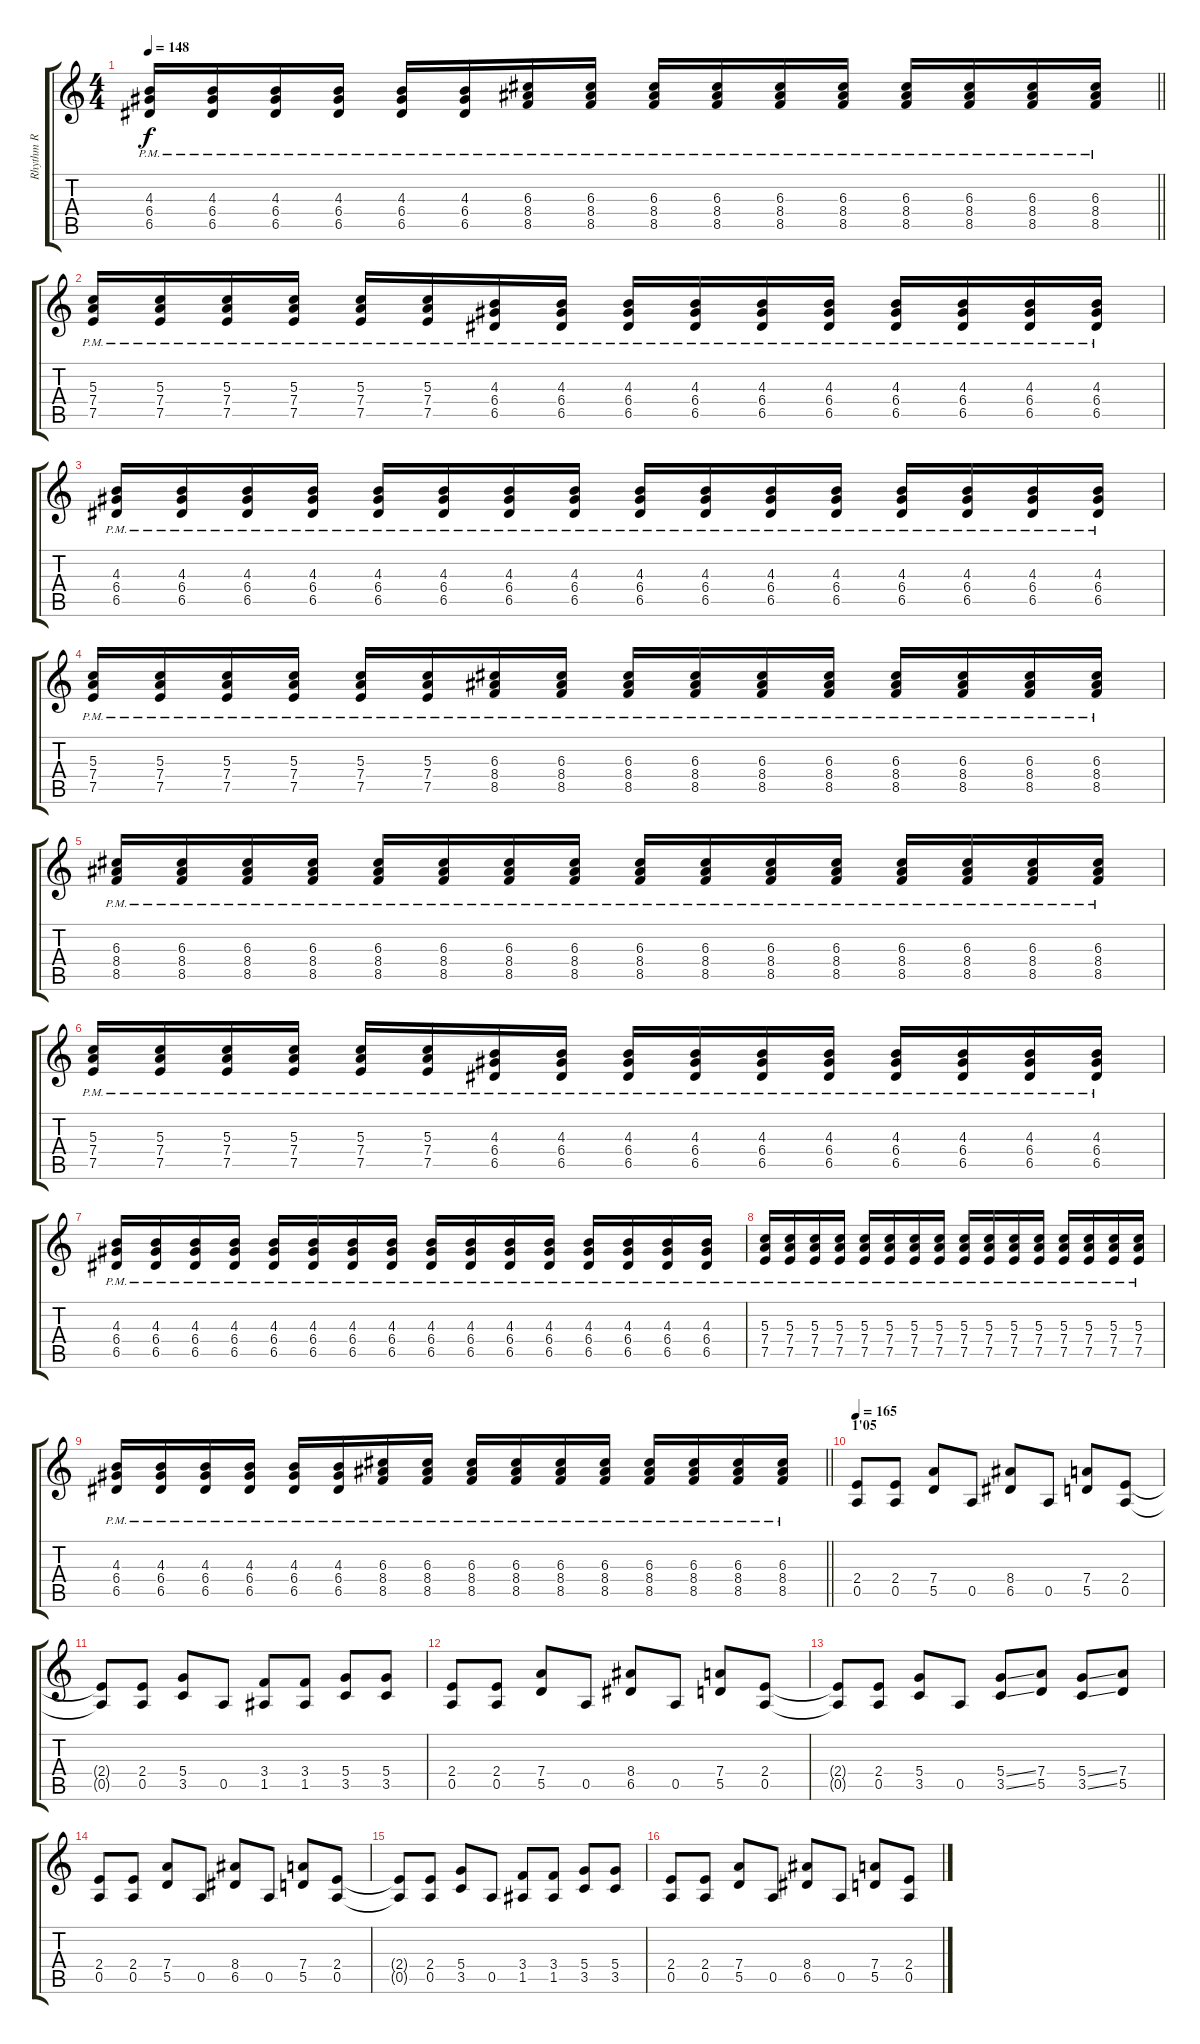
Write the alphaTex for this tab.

\track ("Rhythm R" "Rhythm R") {instrument distortionguitar}
\staff {score tabs}
\tuning (E4 B3 G3 D3 A2 E2) {hide}
\ts (4 4)
\tempo 148
\clef g2
\barLineRight lightlight
\ks c
(4.3{pm} 6.4{pm} 6.5{pm}).16{dy f} (4.3{pm} 6.4{pm} 6.5{pm}).16 (4.3{pm} 6.4{pm} 6.5{pm}).16 (4.3{pm} 6.4{pm} 6.5{pm}).16 (4.3{pm} 6.4{pm} 6.5{pm}).16 (4.3{pm} 6.4{pm} 6.5{pm}).16 (6.3{pm} 8.4{pm} 8.5{pm}).16 (6.3{pm} 8.4{pm} 8.5{pm}).16 (6.3{pm} 8.4{pm} 8.5{pm}).16 (6.3{pm} 8.4{pm} 8.5{pm}).16 (6.3{pm} 8.4{pm} 8.5{pm}).16 (6.3{pm} 8.4{pm} 8.5{pm}).16 (6.3{pm} 8.4{pm} 8.5{pm}).16 (6.3{pm} 8.4{pm} 8.5{pm}).16 (6.3{pm} 8.4{pm} 8.5{pm}).16 (6.3{pm} 8.4{pm} 8.5{pm}).16 |
(5.3{pm} 7.4{pm} 7.5{pm}).16 (5.3{pm} 7.4{pm} 7.5{pm}).16 (5.3{pm} 7.4{pm} 7.5{pm}).16 (5.3{pm} 7.4{pm} 7.5{pm}).16 (5.3{pm} 7.4{pm} 7.5{pm}).16 (5.3{pm} 7.4{pm} 7.5{pm}).16 (4.3{pm} 6.4{pm} 6.5{pm}).16 (4.3{pm} 6.4{pm} 6.5{pm}).16 (4.3{pm} 6.4{pm} 6.5{pm}).16 (4.3{pm} 6.4{pm} 6.5{pm}).16 (4.3{pm} 6.4{pm} 6.5{pm}).16 (4.3{pm} 6.4{pm} 6.5{pm}).16 (4.3{pm} 6.4{pm} 6.5{pm}).16 (4.3{pm} 6.4{pm} 6.5{pm}).16 (4.3{pm} 6.4{pm} 6.5{pm}).16 (4.3{pm} 6.4{pm} 6.5{pm}).16 |
(4.3{pm} 6.4{pm} 6.5{pm}).16 (4.3{pm} 6.4{pm} 6.5{pm}).16 (4.3{pm} 6.4{pm} 6.5{pm}).16 (4.3{pm} 6.4{pm} 6.5{pm}).16 (4.3{pm} 6.4{pm} 6.5{pm}).16 (4.3{pm} 6.4{pm} 6.5{pm}).16 (4.3{pm} 6.4{pm} 6.5{pm}).16 (4.3{pm} 6.4{pm} 6.5{pm}).16 (4.3{pm} 6.4{pm} 6.5{pm}).16 (4.3{pm} 6.4{pm} 6.5{pm}).16 (4.3{pm} 6.4{pm} 6.5{pm}).16 (4.3{pm} 6.4{pm} 6.5{pm}).16 (4.3{pm} 6.4{pm} 6.5{pm}).16 (4.3{pm} 6.4{pm} 6.5{pm}).16 (4.3{pm} 6.4{pm} 6.5{pm}).16 (4.3{pm} 6.4{pm} 6.5{pm}).16 |
(5.3{pm} 7.4{pm} 7.5{pm}).16 (5.3{pm} 7.4{pm} 7.5{pm}).16 (5.3{pm} 7.4{pm} 7.5{pm}).16 (5.3{pm} 7.4{pm} 7.5{pm}).16 (5.3{pm} 7.4{pm} 7.5{pm}).16 (5.3{pm} 7.4{pm} 7.5{pm}).16 (6.3{pm} 8.4{pm} 8.5{pm}).16 (6.3{pm} 8.4{pm} 8.5{pm}).16 (6.3{pm} 8.4{pm} 8.5{pm}).16 (6.3{pm} 8.4{pm} 8.5{pm}).16 (6.3{pm} 8.4{pm} 8.5{pm}).16 (6.3{pm} 8.4{pm} 8.5{pm}).16 (6.3{pm} 8.4{pm} 8.5{pm}).16 (6.3{pm} 8.4{pm} 8.5{pm}).16 (6.3{pm} 8.4{pm} 8.5{pm}).16 (6.3{pm} 8.4{pm} 8.5{pm}).16 |
(6.3{pm} 8.4{pm} 8.5{pm}).16 (6.3{pm} 8.4{pm} 8.5{pm}).16 (6.3{pm} 8.4{pm} 8.5{pm}).16 (6.3{pm} 8.4{pm} 8.5{pm}).16 (6.3{pm} 8.4{pm} 8.5{pm}).16 (6.3{pm} 8.4{pm} 8.5{pm}).16 (6.3{pm} 8.4{pm} 8.5{pm}).16 (6.3{pm} 8.4{pm} 8.5{pm}).16 (6.3{pm} 8.4{pm} 8.5{pm}).16 (6.3{pm} 8.4{pm} 8.5{pm}).16 (6.3{pm} 8.4{pm} 8.5{pm}).16 (6.3{pm} 8.4{pm} 8.5{pm}).16 (6.3{pm} 8.4{pm} 8.5{pm}).16 (6.3{pm} 8.4{pm} 8.5{pm}).16 (6.3{pm} 8.4{pm} 8.5{pm}).16 (6.3{pm} 8.4{pm} 8.5{pm}).16 |
(5.3{pm} 7.4{pm} 7.5{pm}).16 (5.3{pm} 7.4{pm} 7.5{pm}).16 (5.3{pm} 7.4{pm} 7.5{pm}).16 (5.3{pm} 7.4{pm} 7.5{pm}).16 (5.3{pm} 7.4{pm} 7.5{pm}).16 (5.3{pm} 7.4{pm} 7.5{pm}).16 (4.3{pm} 6.4{pm} 6.5{pm}).16 (4.3{pm} 6.4{pm} 6.5{pm}).16 (4.3{pm} 6.4{pm} 6.5{pm}).16 (4.3{pm} 6.4{pm} 6.5{pm}).16 (4.3{pm} 6.4{pm} 6.5{pm}).16 (4.3{pm} 6.4{pm} 6.5{pm}).16 (4.3{pm} 6.4{pm} 6.5{pm}).16 (4.3{pm} 6.4{pm} 6.5{pm}).16 (4.3{pm} 6.4{pm} 6.5{pm}).16 (4.3{pm} 6.4{pm} 6.5{pm}).16 |
(4.3{pm} 6.4{pm} 6.5{pm}).16 (4.3{pm} 6.4{pm} 6.5{pm}).16 (4.3{pm} 6.4{pm} 6.5{pm}).16 (4.3{pm} 6.4{pm} 6.5{pm}).16 (4.3{pm} 6.4{pm} 6.5{pm}).16 (4.3{pm} 6.4{pm} 6.5{pm}).16 (4.3{pm} 6.4{pm} 6.5{pm}).16 (4.3{pm} 6.4{pm} 6.5{pm}).16 (4.3{pm} 6.4{pm} 6.5{pm}).16 (4.3{pm} 6.4{pm} 6.5{pm}).16 (4.3{pm} 6.4{pm} 6.5{pm}).16 (4.3{pm} 6.4{pm} 6.5{pm}).16 (4.3{pm} 6.4{pm} 6.5{pm}).16 (4.3{pm} 6.4{pm} 6.5{pm}).16 (4.3{pm} 6.4{pm} 6.5{pm}).16 (4.3{pm} 6.4{pm} 6.5{pm}).16 |
(5.3{pm} 7.4{pm} 7.5{pm}).16 (5.3{pm} 7.4{pm} 7.5{pm}).16 (5.3{pm} 7.4{pm} 7.5{pm}).16 (5.3{pm} 7.4{pm} 7.5{pm}).16 (5.3{pm} 7.4{pm} 7.5{pm}).16 (5.3{pm} 7.4{pm} 7.5{pm}).16 (5.3{pm} 7.4{pm} 7.5{pm}).16 (5.3{pm} 7.4{pm} 7.5{pm}).16 (5.3{pm} 7.4{pm} 7.5{pm}).16 (5.3{pm} 7.4{pm} 7.5{pm}).16 (5.3{pm} 7.4{pm} 7.5{pm}).16 (5.3{pm} 7.4{pm} 7.5{pm}).16 (5.3{pm} 7.4{pm} 7.5{pm}).16 (5.3{pm} 7.4{pm} 7.5{pm}).16 (5.3{pm} 7.4{pm} 7.5{pm}).16 (5.3{pm} 7.4{pm} 7.5{pm}).16 |
\barLineRight lightlight
(4.3{pm} 6.4{pm} 6.5{pm}).16 (4.3{pm} 6.4{pm} 6.5{pm}).16 (4.3{pm} 6.4{pm} 6.5{pm}).16 (4.3{pm} 6.4{pm} 6.5{pm}).16 (4.3{pm} 6.4{pm} 6.5{pm}).16 (4.3{pm} 6.4{pm} 6.5{pm}).16 (6.3{pm} 8.4{pm} 8.5{pm}).16 (6.3{pm} 8.4{pm} 8.5{pm}).16 (6.3{pm} 8.4{pm} 8.5{pm}).16 (6.3{pm} 8.4{pm} 8.5{pm}).16 (6.3{pm} 8.4{pm} 8.5{pm}).16 (6.3{pm} 8.4{pm} 8.5{pm}).16 (6.3{pm} 8.4{pm} 8.5{pm}).16 (6.3{pm} 8.4{pm} 8.5{pm}).16 (6.3{pm} 8.4{pm} 8.5{pm}).16 (6.3{pm} 8.4{pm} 8.5{pm}).16 |
\section ("" "1'05")
\tempo 165
(2.4 0.5).8 (2.4 0.5).8 (7.4 5.5).8 0.5.8 (8.4 6.5).8 0.5.8 (7.4 5.5).8 (2.4 0.5).8 |
(2.4{t} 0.5{t}).8 (2.4 0.5).8 (5.4 3.5).8 0.5.8 (3.4 1.5).8 (3.4 1.5).8 (5.4 3.5).8 (5.4 3.5).8 |
(2.4 0.5).8 (2.4 0.5).8 (7.4 5.5).8 0.5.8 (8.4 6.5).8 0.5.8 (7.4 5.5).8 (2.4 0.5).8 |
(2.4{t} 0.5{t}).8 (2.4 0.5).8 (5.4 3.5).8 0.5.8 (5.4{ss} 3.5{ss}).8 (7.4 5.5).8 (5.4{ss} 3.5{ss}).8 (7.4 5.5).8 |
(2.4 0.5).8 (2.4 0.5).8 (7.4 5.5).8 0.5.8 (8.4 6.5).8 0.5.8 (7.4 5.5).8 (2.4 0.5).8 |
(2.4{t} 0.5{t}).8 (2.4 0.5).8 (5.4 3.5).8 0.5.8 (3.4 1.5).8 (3.4 1.5).8 (5.4 3.5).8 (5.4 3.5).8 |
(2.4 0.5).8 (2.4 0.5).8 (7.4 5.5).8 0.5.8 (8.4 6.5).8 0.5.8 (7.4 5.5).8 (2.4 0.5).8
